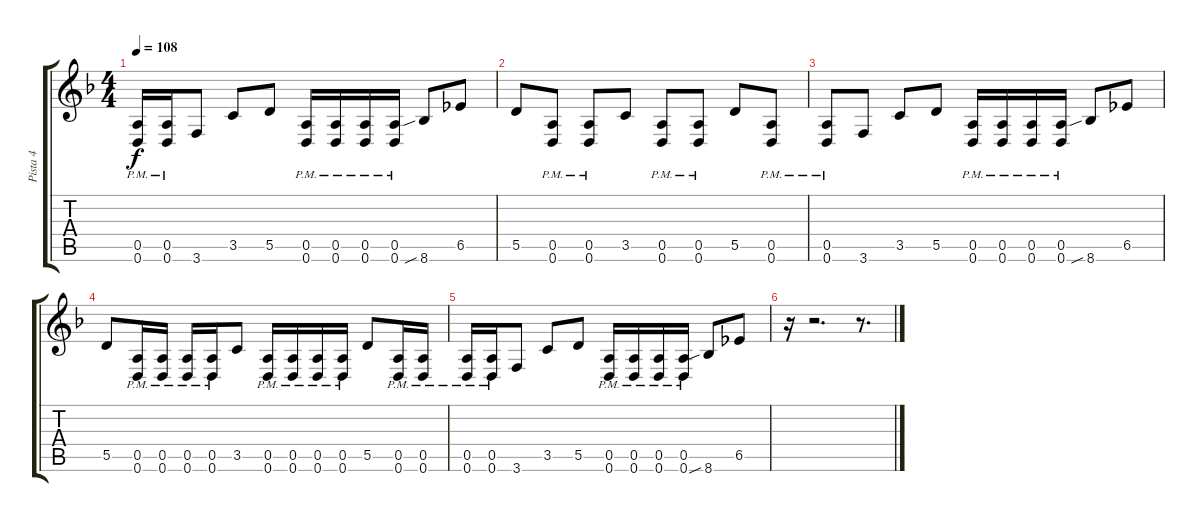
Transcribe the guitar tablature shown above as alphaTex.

\track ("Pista 4" "Pista 4") {instrument distortionguitar}
\staff {score tabs}
\tuning (E4 B3 G3 D3 A2 D2) {hide}
\ts (4 4)
\tempo 108
\clef g2
\ks f
(0.5{pm} 0.6{pm}).16{dy f} (0.5{pm} 0.6{pm}).16 3.6.8 3.5.8 5.5.8 (0.5{pm} 0.6{pm}).16 (0.5{pm} 0.6{pm}).16 (0.5{pm} 0.6{pm}).16 (0.5{pm} 0.6{pm}).16 8.6{sib}.8 6.5.8 |
5.5.8 (0.5{pm} 0.6{pm}).8 (0.5{pm} 0.6{pm}).8 3.5.8 (0.5{pm} 0.6{pm}).8 (0.5{pm} 0.6{pm}).8 5.5.8 (0.5{pm} 0.6{pm}).8 |
(0.5{pm} 0.6{pm}).8 3.6.8 3.5.8 5.5.8 (0.5{pm} 0.6{pm}).16 (0.5{pm} 0.6{pm}).16 (0.5{pm} 0.6{pm}).16 (0.5{pm} 0.6{pm}).16 8.6{sib}.8 6.5.8 |
5.5.8 (0.5{pm} 0.6{pm}).16 (0.5{pm} 0.6{pm}).16 (0.5{pm} 0.6{pm}).16 (0.5{pm} 0.6{pm}).16 3.5.8 (0.5{pm} 0.6{pm}).16 (0.5{pm} 0.6{pm}).16 (0.5{pm} 0.6{pm}).16 (0.5{pm} 0.6{pm}).16 5.5.8 (0.5{pm} 0.6{pm}).16 (0.5{pm} 0.6{pm}).16 |
(0.5{pm} 0.6{pm}).16 (0.5{pm} 0.6{pm}).16 3.6.8 3.5.8 5.5.8 (0.5{pm} 0.6{pm}).16 (0.5{pm} 0.6{pm}).16 (0.5{pm} 0.6{pm}).16 (0.5{pm} 0.6{pm}).16 8.6{sib}.8 6.5.8 |
r.16 r.2{d} r.8{d}
